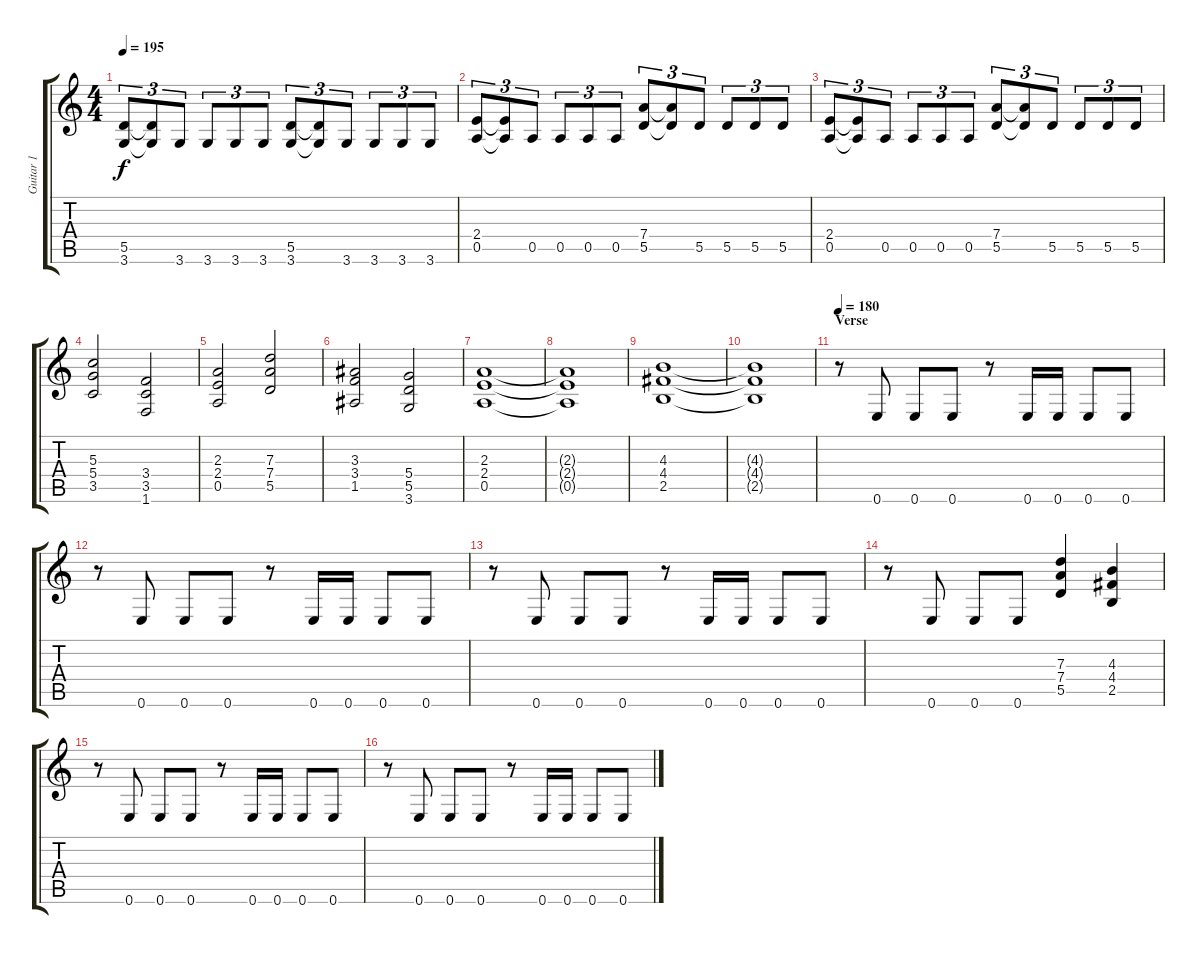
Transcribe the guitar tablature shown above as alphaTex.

\track ("Guitar 1" "Guitar 1") {instrument overdrivenguitar}
\staff {score tabs}
\tuning (E4 B3 G3 D3 A2 E2) {hide}
\ts (4 4)
\tempo 195
\clef g2
\ks aminor
(5.5 3.6).8{tu (3 2) dy f} (5.5{t} 3.6{t}).8{tu (3 2)} 3.6.8{tu (3 2)} 3.6.8{tu (3 2)} 3.6.8{tu (3 2)} 3.6.8{tu (3 2)} (5.5 3.6).8{tu (3 2)} (5.5{t} 3.6{t}).8{tu (3 2)} 3.6.8{tu (3 2)} 3.6.8{tu (3 2)} 3.6.8{tu (3 2)} 3.6.8{tu (3 2)} |
\section ("" "")
(2.4 0.5).8{tu (3 2)} (2.4{t} 0.5{t}).8{tu (3 2)} 0.5.8{tu (3 2)} 0.5.8{tu (3 2)} 0.5.8{tu (3 2)} 0.5.8{tu (3 2)} (7.4 5.5).8{tu (3 2)} (7.4{t} 5.5{t}).8{tu (3 2)} 5.5.8{tu (3 2)} 5.5.8{tu (3 2)} 5.5.8{tu (3 2)} 5.5.8{tu (3 2)} |
(2.4 0.5).8{tu (3 2)} (2.4{t} 0.5{t}).8{tu (3 2)} 0.5.8{tu (3 2)} 0.5.8{tu (3 2)} 0.5.8{tu (3 2)} 0.5.8{tu (3 2)} (7.4 5.5).8{tu (3 2)} (7.4{t} 5.5{t}).8{tu (3 2)} 5.5.8{tu (3 2)} 5.5.8{tu (3 2)} 5.5.8{tu (3 2)} 5.5.8{tu (3 2)} |
(5.3 5.4 3.5).2 (3.4 3.5 1.6).2 |
(2.3 2.4 0.5).2 (7.3 7.4 5.5).2 |
(3.3 3.4 1.5).2 (5.4 5.5 3.6).2 |
(2.3 2.4 0.5).1 |
(2.3{t} 2.4{t} 0.5{t}).1 |
(4.3 4.4 2.5).1 |
(4.3{t} 4.4{t} 2.5{t}).1 |
\section ("" "Verse")
\tempo 180
r.8 0.6.8 0.6.8 0.6.8 r.8 0.6.16 0.6.16 0.6.8 0.6.8 |
r.8 0.6.8 0.6.8 0.6.8 r.8 0.6.16 0.6.16 0.6.8 0.6.8 |
r.8 0.6.8 0.6.8 0.6.8 r.8 0.6.16 0.6.16 0.6.8 0.6.8 |
r.8 0.6.8 0.6.8 0.6.8 (7.3 7.4 5.5).4 (4.3 4.4 2.5).4 |
r.8 0.6.8 0.6.8 0.6.8 r.8 0.6.16 0.6.16 0.6.8 0.6.8 |
r.8 0.6.8 0.6.8 0.6.8 r.8 0.6.16 0.6.16 0.6.8 0.6.8
